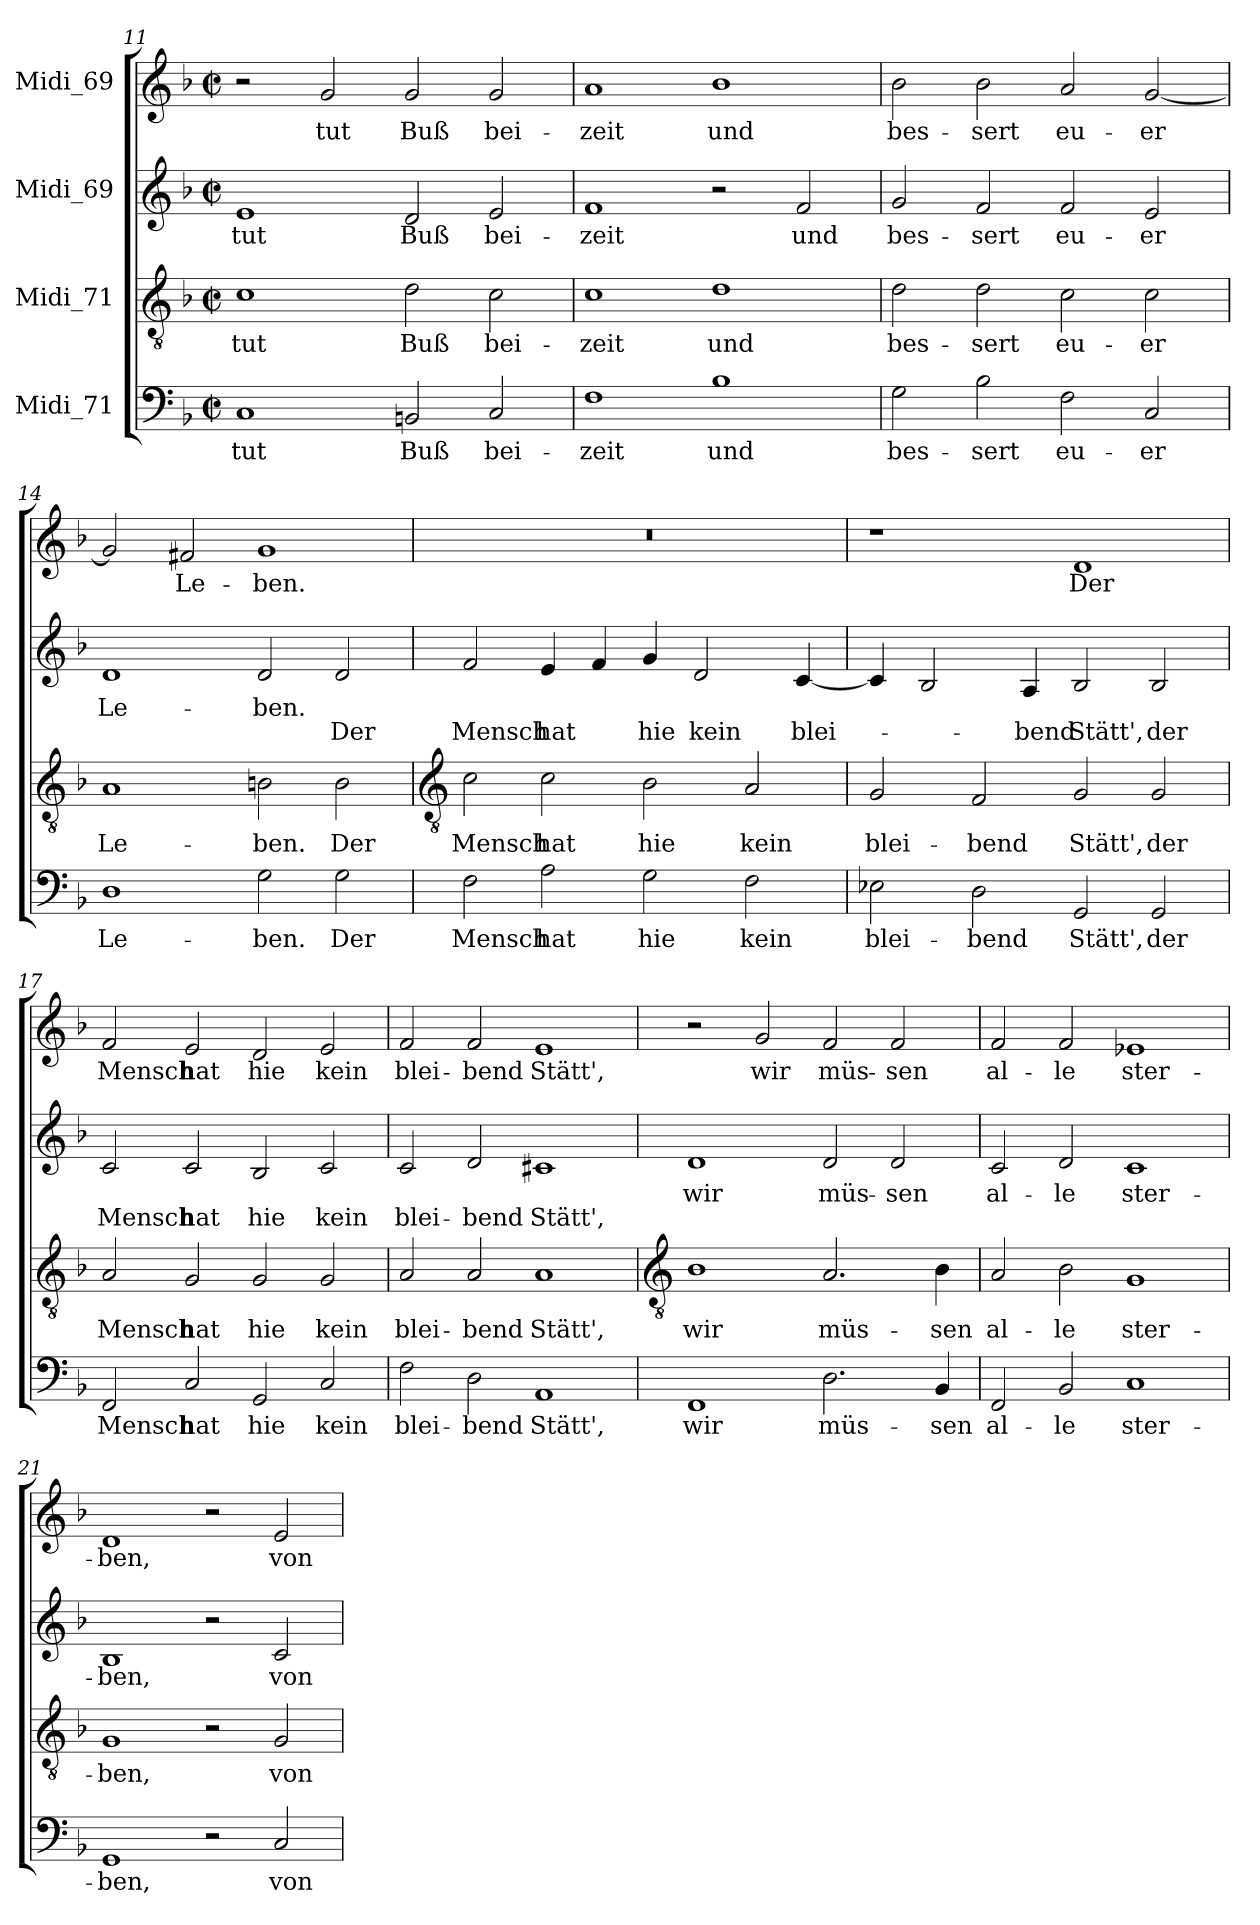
**kern	**text	**kern	**text	**kern	**text	**text	**kern	**text
*part4	*part4	*part3	*part3	*part2	*part2	*part2	*part1	*part1
*staff4	*staff4	*staff3	*staff3	*staff2	*staff2	*staff2	*staff1	*staff1
*I"Midi_71	*	*I"Midi_71	*	*I"Midi_69	*	*	*I"Midi_69	*
*clefF4	*	*clefGv2	*	*clefG2	*	*	*clefG2	*
*k[b-]	*	*k[b-]	*	*k[b-]	*	*	*k[b-]	*
*F:	*	*F:	*	*F:	*	*	*F:	*
*M4/2	*	*M4/2	*	*M4/2	*	*	*M4/2	*
*met(c|)	*	*met(c|)	*	*met(c|)	*	*	*met(c|)	*
=11	=11	=11	=11	=11	=11	=11	=11	=11
!	!LO:LY:b	!	!LO:LY:b	!	!LO:LY:b	!	!	!
1C	tut	1c	tut	1e	tut	.	2r	.
!	!	!	!	!	!	!	!	!LO:LY:b
.	.	.	.	.	.	.	2g	tut
!	!LO:LY:b	!	!LO:LY:b	!	!LO:LY:b	!	!	!LO:LY:b
2BBn	Buß	2d	Buß	2d	Buß	.	2g	Buß
!	!LO:LY:b	!	!LO:LY:b	!	!LO:LY:b	!	!	!LO:LY:b
2C	bei-	2c	bei-	2e	bei-	.	2g	bei-
=12	=12	=12	=12	=12	=12	=12	=12	=12
!	!LO:LY:b	!	!LO:LY:b	!	!LO:LY:b	!	!	!LO:LY:b
1F	-zeit	1c	-zeit	1f	-zeit	.	1a	-zeit
!	!LO:LY:b	!	!LO:LY:b	!	!	!	!	!LO:LY:b
1B-	und	1d	und	2r	.	.	1b-	und
!	!	!	!	!	!LO:LY:b	!	!	!
.	.	.	.	2f	und	.	.	.
=13	=13	=13	=13	=13	=13	=13	=13	=13
!	!LO:LY:b	!	!LO:LY:b	!	!LO:LY:b	!	!	!LO:LY:b
2G	bes-	2d	bes-	2g	bes-	.	2b-	bes-
!	!LO:LY:b	!	!LO:LY:b	!	!LO:LY:b	!	!	!LO:LY:b
2B-	-sert	2d	-sert	2f	-sert	.	2b-	-sert
!	!LO:LY:b	!	!LO:LY:b	!	!LO:LY:b	!	!	!LO:LY:b
2F	eu-	2c	eu-	2f	eu-	.	2a	eu-
!	!LO:LY:b	!	!LO:LY:b	!	!LO:LY:b	!	!	!LO:LY:b
2C	-er	2c	-er	2e	-er	.	[2g	-er
=14	=14	=14	=14	=14	=14	=14	=14	=14
!	!LO:LY:b	!	!LO:LY:b	!	!LO:LY:b	!	!	!
1D	Le-	1A	Le-	1d	Le-	.	2g]	.
!	!	!	!	!	!	!	!	!LO:LY:b
.	.	.	.	.	.	.	2f#X	Le-
!	!LO:LY:b	!	!LO:LY:b	!	!LO:LY:b	!	!	!LO:LY:b
2G	-ben.	2Bn	-ben.	2d	-ben.	.	1g	-ben.
!	!LO:LY:b	!	!LO:LY:b	!	!	!LO:LY:b	!	!
2G	Der	2B	Der	2d	.	Der	.	.
!!LO:LB:g=z
=15	=15	=15	=15	=15	=15	=15	=15	=15
*	*	*clefGv2	*	*	*	*	*	*
!	!LO:LY:b	!	!LO:LY:b	!	!	!LO:LY:b	!	!
2F	Mensch	2c	Mensch	2f	.	Mensch	0r	.
!	!LO:LY:b	!	!LO:LY:b	!	!	!LO:LY:b	!	!
2A	hat	2c	hat	4e	.	hat	.	.
.	.	.	.	4f	.	.	.	.
!	!LO:LY:b	!	!LO:LY:b	!	!	!LO:LY:b	!	!
2G	hie	2B-	hie	4g	.	hie	.	.
!	!	!	!	!	!	!LO:LY:b	!	!
.	.	.	.	2d	.	kein	.	.
!	!LO:LY:b	!	!LO:LY:b	!	!	!	!	!
2F	kein	2A	kein	.	.	.	.	.
!	!	!	!	!	!	!LO:LY:b	!	!
.	.	.	.	[4c	.	blei-	.	.
=16	=16	=16	=16	=16	=16	=16	=16	=16
!	!LO:LY:b	!	!LO:LY:b	!	!	!	!	!
2E-X	blei-	2G	blei-	4c]	.	.	1r	.
.	.	.	.	2B-	.	.	.	.
!	!LO:LY:b	!	!LO:LY:b	!	!	!	!	!
2D	-bend	2F	-bend	.	.	.	.	.
!	!	!	!	!	!	!LO:LY:b	!	!
.	.	.	.	4A	.	-bend	.	.
!	!LO:LY:b	!	!LO:LY:b	!	!	!LO:LY:b	!	!LO:LY:b
2GG	Stätt',	2G	Stätt',	2B-	.	Stätt',	1d	Der
!	!LO:LY:b	!	!LO:LY:b	!	!	!LO:LY:b	!	!
2GG	der	2G	der	2B-	.	der	.	.
=17	=17	=17	=17	=17	=17	=17	=17	=17
!	!LO:LY:b	!	!LO:LY:b	!	!	!LO:LY:b	!	!LO:LY:b
2FF	Mensch	2A	Mensch	2c	.	Mensch	2f	Mensch
!	!LO:LY:b	!	!LO:LY:b	!	!	!LO:LY:b	!	!LO:LY:b
2C	hat	2G	hat	2c	.	hat	2e	hat
!	!LO:LY:b	!	!LO:LY:b	!	!	!LO:LY:b	!	!LO:LY:b
2GG	hie	2G	hie	2B-	.	hie	2d	hie
!	!LO:LY:b	!	!LO:LY:b	!	!	!LO:LY:b	!	!LO:LY:b
2C	kein	2G	kein	2c	.	kein	2e	kein
=18	=18	=18	=18	=18	=18	=18	=18	=18
!	!LO:LY:b	!	!LO:LY:b	!	!	!LO:LY:b	!	!LO:LY:b
2F	blei-	2A	blei-	2c	.	blei-	2f	blei-
!	!LO:LY:b	!	!LO:LY:b	!	!	!LO:LY:b	!	!LO:LY:b
2D	-bend	2A	-bend	2d	.	-bend	2f	-bend
!	!LO:LY:b	!	!LO:LY:b	!	!	!LO:LY:b	!	!LO:LY:b
1AA	Stätt',	1A	Stätt',	1c#X	.	Stätt',	1e	Stätt',
!!LO:LB:g=z
=19	=19	=19	=19	=19	=19	=19	=19	=19
*	*	*clefGv2	*	*	*	*	*	*
!	!LO:LY:b	!	!LO:LY:b	!	!LO:LY:b	!	!	!
1FF	wir	1B-	wir	1d	wir	.	2r	.
!	!	!	!	!	!	!	!	!LO:LY:b
.	.	.	.	.	.	.	2g	wir
!	!LO:LY:b	!	!LO:LY:b	!	!LO:LY:b	!	!	!LO:LY:b
2.D	müs-	2.A	müs-	2d	müs-	.	2f	müs-
!	!	!	!	!	!LO:LY:b	!	!	!LO:LY:b
.	.	.	.	2d	-sen	.	2f	-sen
!	!LO:LY:b	!	!LO:LY:b	!	!	!	!	!
4BB-	-sen	4B-	-sen	.	.	.	.	.
=20	=20	=20	=20	=20	=20	=20	=20	=20
!	!LO:LY:b	!	!LO:LY:b	!	!LO:LY:b	!	!	!LO:LY:b
2FF	al-	2A	al-	2c	al-	.	2f	al-
!	!LO:LY:b	!	!LO:LY:b	!	!LO:LY:b	!	!	!LO:LY:b
2BB-	-le	2B-	-le	2d	-le	.	2f	-le
!	!LO:LY:b	!	!LO:LY:b	!	!LO:LY:b	!	!	!LO:LY:b
1C	ster-	1G	ster-	1c	ster-	.	1e-X	ster-
=21	=21	=21	=21	=21	=21	=21	=21	=21
!	!LO:LY:b	!	!LO:LY:b	!	!LO:LY:b	!	!	!LO:LY:b
1GG	-ben,	1G	-ben,	1B-	-ben,	.	1d	-ben,
2r	.	2r	.	2r	.	.	2r	.
!	!LO:LY:b	!	!LO:LY:b	!	!LO:LY:b	!	!	!LO:LY:b
2C	von	2G	von	2c	von	.	2e	von
=	=	=	=	=	=	=	=	=
*-	*-	*-	*-	*-	*-	*-	*-	*-
